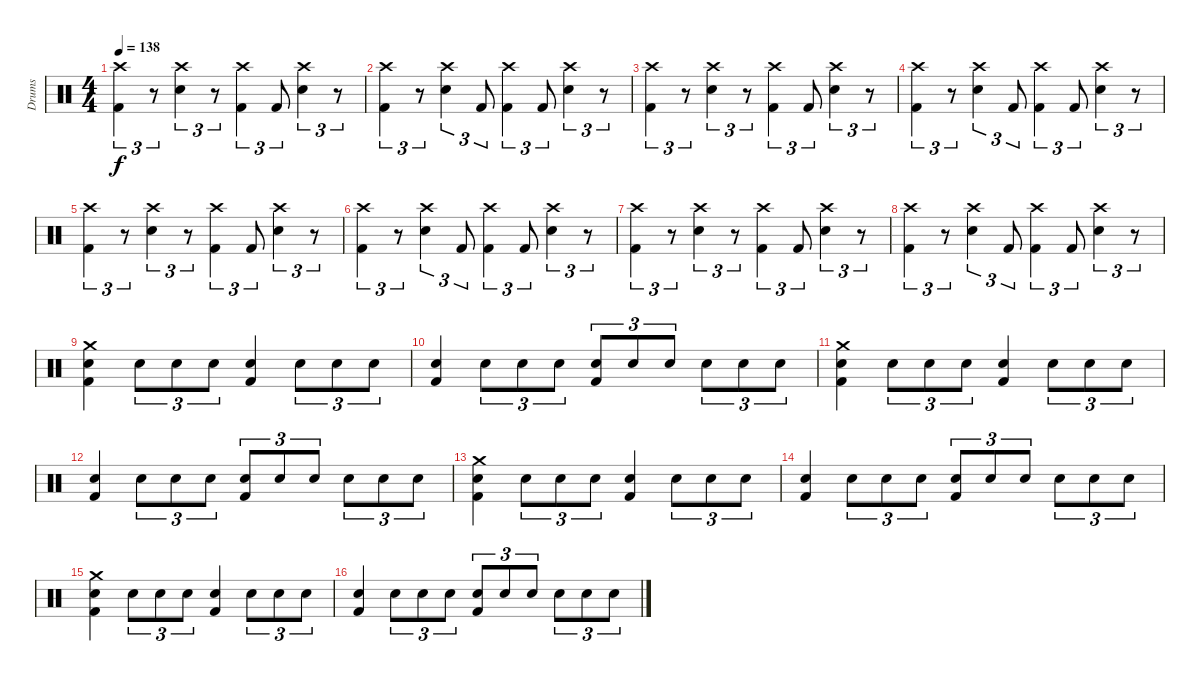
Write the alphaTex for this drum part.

\track ("Drums" "Drums") {instrument percussion}
\staff {score}
\articulation defaults
\ts (4 4)
\tempo 138
\clef neutral
\ks c
("Crash high (hit)" "Kick (hit) 2").4{tu (3 2) dy f} r.8{tu (3 2)} ("Crash high (hit)" "Electric Snare (hit)").4{tu (3 2)} r.8{tu (3 2)} ("Crash high (hit)" "Kick (hit) 2").4{tu (3 2)} "Kick (hit) 2".8{tu (3 2)} ("Crash high (hit)" "Electric Snare (hit)").4{tu (3 2)} r.8{tu (3 2)} |
("Crash high (hit)" "Kick (hit) 2").4{tu (3 2)} r.8{tu (3 2)} ("Crash high (hit)" "Electric Snare (hit)").4{tu (3 2)} "Kick (hit) 2".8{tu (3 2)} ("Crash high (hit)" "Kick (hit) 2").4{tu (3 2)} "Kick (hit) 2".8{tu (3 2)} ("Crash high (hit)" "Electric Snare (hit)").4{tu (3 2)} r.8{tu (3 2)} |
("Crash high (hit)" "Kick (hit) 2").4{tu (3 2)} r.8{tu (3 2)} ("Crash high (hit)" "Electric Snare (hit)").4{tu (3 2)} r.8{tu (3 2)} ("Crash high (hit)" "Kick (hit) 2").4{tu (3 2)} "Kick (hit) 2".8{tu (3 2)} ("Crash high (hit)" "Electric Snare (hit)").4{tu (3 2)} r.8{tu (3 2)} |
("Crash high (hit)" "Kick (hit) 2").4{tu (3 2)} r.8{tu (3 2)} ("Crash high (hit)" "Electric Snare (hit)").4{tu (3 2)} "Kick (hit) 2".8{tu (3 2)} ("Crash high (hit)" "Kick (hit) 2").4{tu (3 2)} "Kick (hit) 2".8{tu (3 2)} ("Crash high (hit)" "Electric Snare (hit)").4{tu (3 2)} r.8{tu (3 2)} |
("Crash high (hit)" "Kick (hit) 2").4{tu (3 2)} r.8{tu (3 2)} ("Crash high (hit)" "Electric Snare (hit)").4{tu (3 2)} r.8{tu (3 2)} ("Crash high (hit)" "Kick (hit) 2").4{tu (3 2)} "Kick (hit) 2".8{tu (3 2)} ("Crash high (hit)" "Electric Snare (hit)").4{tu (3 2)} r.8{tu (3 2)} |
("Crash high (hit)" "Kick (hit) 2").4{tu (3 2)} r.8{tu (3 2)} ("Crash high (hit)" "Electric Snare (hit)").4{tu (3 2)} "Kick (hit) 2".8{tu (3 2)} ("Crash high (hit)" "Kick (hit) 2").4{tu (3 2)} "Kick (hit) 2".8{tu (3 2)} ("Crash high (hit)" "Electric Snare (hit)").4{tu (3 2)} r.8{tu (3 2)} |
("Crash high (hit)" "Kick (hit) 2").4{tu (3 2)} r.8{tu (3 2)} ("Crash high (hit)" "Electric Snare (hit)").4{tu (3 2)} r.8{tu (3 2)} ("Crash high (hit)" "Kick (hit) 2").4{tu (3 2)} "Kick (hit) 2".8{tu (3 2)} ("Crash high (hit)" "Electric Snare (hit)").4{tu (3 2)} r.8{tu (3 2)} |
("Crash high (hit)" "Kick (hit) 2").4{tu (3 2)} r.8{tu (3 2)} ("Crash high (hit)" "Electric Snare (hit)").4{tu (3 2)} "Kick (hit) 2".8{tu (3 2)} ("Crash high (hit)" "Kick (hit) 2").4{tu (3 2)} "Kick (hit) 2".8{tu (3 2)} ("Crash high (hit)" "Electric Snare (hit)").4{tu (3 2)} r.8{tu (3 2)} |
("Crash medium (hit)" "Electric Snare (hit)" "Kick (hit) 2").4 "Electric Snare (hit)".8{tu (3 2)} "Electric Snare (hit)".8{tu (3 2)} "Electric Snare (hit)".8{tu (3 2)} ("Electric Snare (hit)" "Kick (hit) 2").4 "Electric Snare (hit)".8{tu (3 2)} "Electric Snare (hit)".8{tu (3 2)} "Electric Snare (hit)".8{tu (3 2)} |
("Electric Snare (hit)" "Kick (hit) 2").4 "Electric Snare (hit)".8{tu (3 2)} "Electric Snare (hit)".8{tu (3 2)} "Electric Snare (hit)".8{tu (3 2)} ("Electric Snare (hit)" "Kick (hit) 2").8{tu (3 2)} "Electric Snare (hit)".8{tu (3 2)} "Electric Snare (hit)".8{tu (3 2)} "Electric Snare (hit)".8{tu (3 2)} "Electric Snare (hit)".8{tu (3 2)} "Electric Snare (hit)".8{tu (3 2)} |
("Crash medium (hit)" "Electric Snare (hit)" "Kick (hit) 2").4 "Electric Snare (hit)".8{tu (3 2)} "Electric Snare (hit)".8{tu (3 2)} "Electric Snare (hit)".8{tu (3 2)} ("Electric Snare (hit)" "Kick (hit) 2").4 "Electric Snare (hit)".8{tu (3 2)} "Electric Snare (hit)".8{tu (3 2)} "Electric Snare (hit)".8{tu (3 2)} |
("Electric Snare (hit)" "Kick (hit) 2").4 "Electric Snare (hit)".8{tu (3 2)} "Electric Snare (hit)".8{tu (3 2)} "Electric Snare (hit)".8{tu (3 2)} ("Electric Snare (hit)" "Kick (hit) 2").8{tu (3 2)} "Electric Snare (hit)".8{tu (3 2)} "Electric Snare (hit)".8{tu (3 2)} "Electric Snare (hit)".8{tu (3 2)} "Electric Snare (hit)".8{tu (3 2)} "Electric Snare (hit)".8{tu (3 2)} |
("Crash medium (hit)" "Electric Snare (hit)" "Kick (hit) 2").4 "Electric Snare (hit)".8{tu (3 2)} "Electric Snare (hit)".8{tu (3 2)} "Electric Snare (hit)".8{tu (3 2)} ("Electric Snare (hit)" "Kick (hit) 2").4 "Electric Snare (hit)".8{tu (3 2)} "Electric Snare (hit)".8{tu (3 2)} "Electric Snare (hit)".8{tu (3 2)} |
("Electric Snare (hit)" "Kick (hit) 2").4 "Electric Snare (hit)".8{tu (3 2)} "Electric Snare (hit)".8{tu (3 2)} "Electric Snare (hit)".8{tu (3 2)} ("Electric Snare (hit)" "Kick (hit) 2").8{tu (3 2)} "Electric Snare (hit)".8{tu (3 2)} "Electric Snare (hit)".8{tu (3 2)} "Electric Snare (hit)".8{tu (3 2)} "Electric Snare (hit)".8{tu (3 2)} "Electric Snare (hit)".8{tu (3 2)} |
("Crash medium (hit)" "Electric Snare (hit)" "Kick (hit) 2").4 "Electric Snare (hit)".8{tu (3 2)} "Electric Snare (hit)".8{tu (3 2)} "Electric Snare (hit)".8{tu (3 2)} ("Electric Snare (hit)" "Kick (hit) 2").4 "Electric Snare (hit)".8{tu (3 2)} "Electric Snare (hit)".8{tu (3 2)} "Electric Snare (hit)".8{tu (3 2)} |
("Electric Snare (hit)" "Kick (hit) 2").4 "Electric Snare (hit)".8{tu (3 2)} "Electric Snare (hit)".8{tu (3 2)} "Electric Snare (hit)".8{tu (3 2)} ("Electric Snare (hit)" "Kick (hit) 2").8{tu (3 2)} "Electric Snare (hit)".8{tu (3 2)} "Electric Snare (hit)".8{tu (3 2)} "Electric Snare (hit)".8{tu (3 2)} "Electric Snare (hit)".8{tu (3 2)} "Electric Snare (hit)".8{tu (3 2)}
